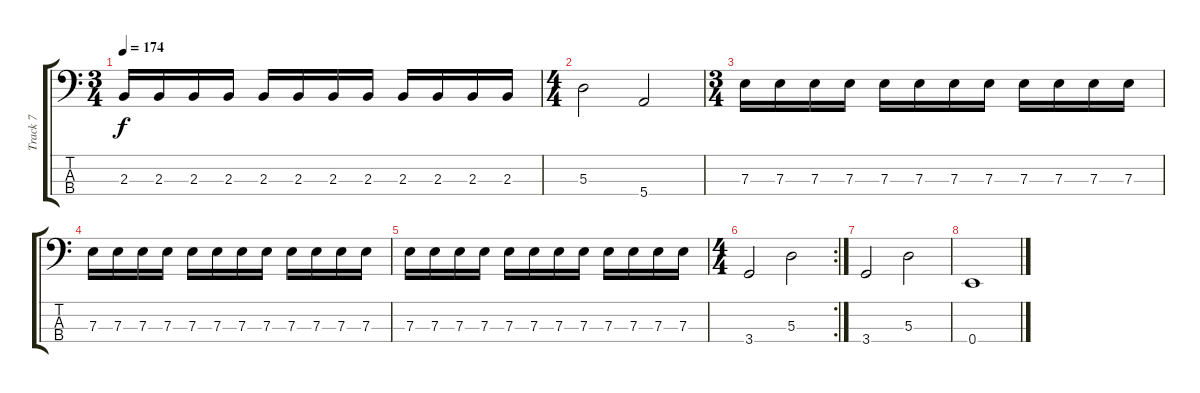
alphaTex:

\track ("Track 7" "Track 7") {instrument electricbassfinger}
\staff {score tabs}
\tuning (G2 D2 A1 E1) {hide}
\ts (3 4)
\tempo 174
\clef f4
\ks c
2.3.16{dy f} 2.3.16 2.3.16 2.3.16 2.3.16 2.3.16 2.3.16 2.3.16 2.3.16 2.3.16 2.3.16 2.3.16 |
\ts (4 4)
5.3.2 5.4.2 |
\ts (3 4)
7.3.16 7.3.16 7.3.16 7.3.16 7.3.16 7.3.16 7.3.16 7.3.16 7.3.16 7.3.16 7.3.16 7.3.16 |
7.3.16 7.3.16 7.3.16 7.3.16 7.3.16 7.3.16 7.3.16 7.3.16 7.3.16 7.3.16 7.3.16 7.3.16 |
7.3.16 7.3.16 7.3.16 7.3.16 7.3.16 7.3.16 7.3.16 7.3.16 7.3.16 7.3.16 7.3.16 7.3.16 |
\rc 2
\ts (4 4)
3.4.2 5.3.2 |
3.4.2 5.3.2 |
0.4.1
